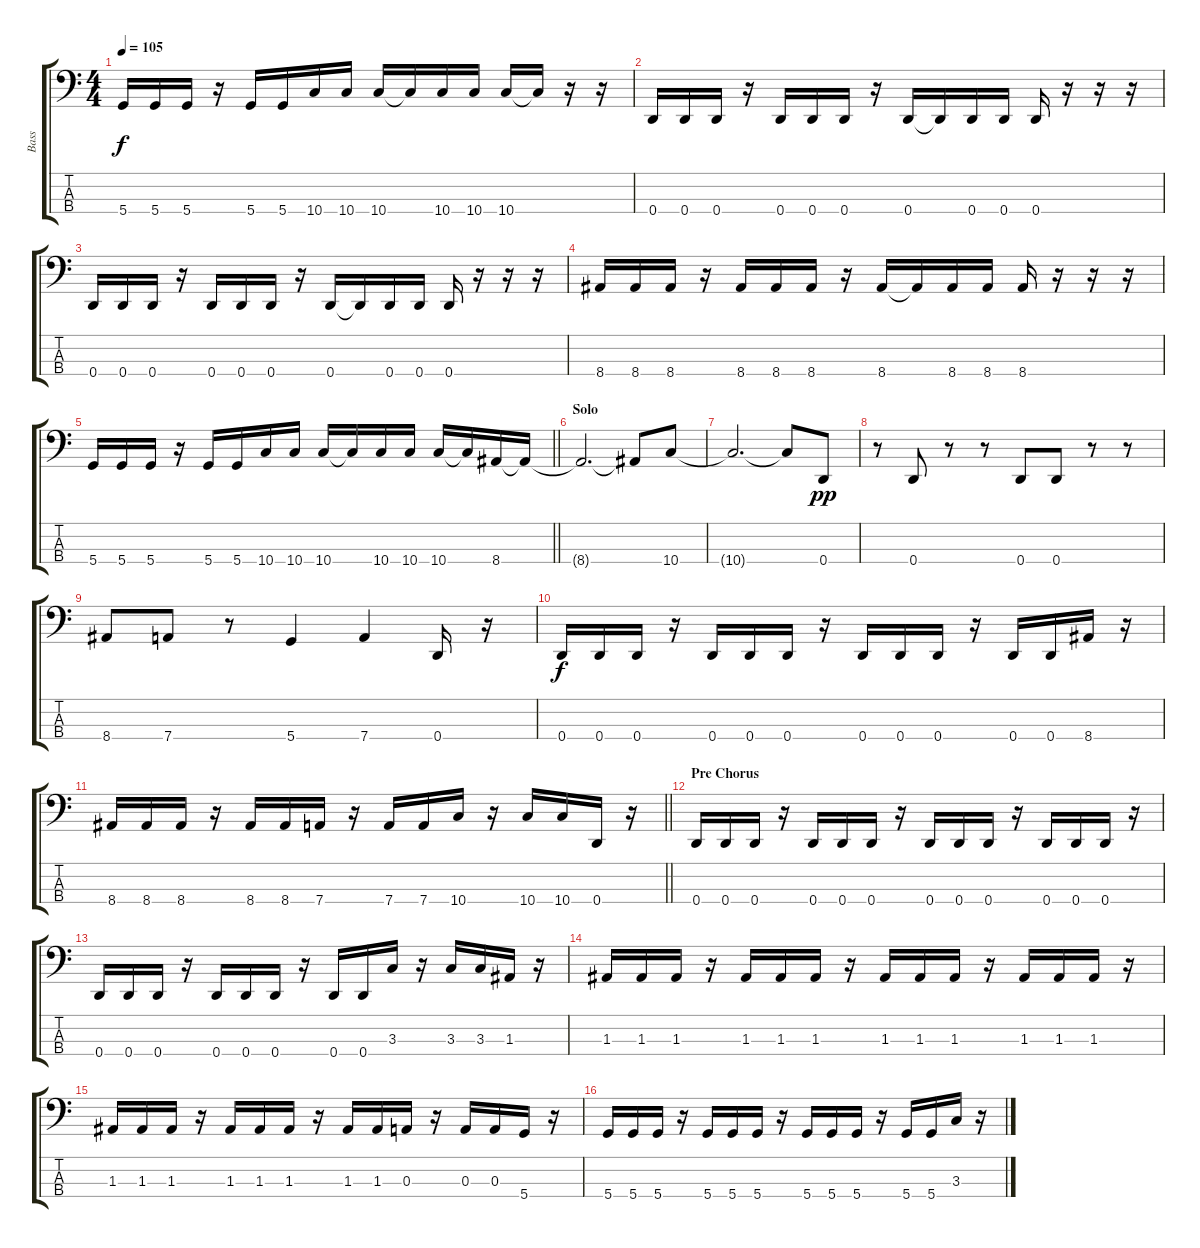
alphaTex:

\track ("Bass" "Bass") {instrument electricbassfinger}
\staff {score tabs}
\tuning (G2 D2 A1 D1) {hide}
\ts (4 4)
\tempo 105
\clef f4
\ks c
5.4.16{dy f} 5.4.16 5.4.16 r.16 5.4.16 5.4.16 10.4.16 10.4.16 10.4.16 10.4{t}.16 10.4.16 10.4.16 10.4.16 10.4{t}.16 r.16 r.16 |
0.4.16 0.4.16 0.4.16 r.16 0.4.16 0.4.16 0.4.16 r.16 0.4.16 0.4{t}.16 0.4.16 0.4.16 0.4.16 r.16 r.16 r.16 |
0.4.16 0.4.16 0.4.16 r.16 0.4.16 0.4.16 0.4.16 r.16 0.4.16 0.4{t}.16 0.4.16 0.4.16 0.4.16 r.16 r.16 r.16 |
8.4.16 8.4.16 8.4.16 r.16 8.4.16 8.4.16 8.4.16 r.16 8.4.16 8.4{t}.16 8.4.16 8.4.16 8.4.16 r.16 r.16 r.16 |
\barLineRight lightlight
5.4.16 5.4.16 5.4.16 r.16 5.4.16 5.4.16 10.4.16 10.4.16 10.4.16 10.4{t}.16 10.4.16 10.4.16 10.4.16 10.4{t}.16 8.4.16 8.4{t}.16 |
\section ("" "Solo")
8.4{t}.2{d} 8.4{t}.8 10.4.8 |
10.4{t}.2{d} 10.4{t}.8 0.4.8{dy pp} |
r.8 0.4.8 r.8 r.8 0.4.8 0.4.8 r.8 r.8 |
8.4.8 7.4.8 r.8 5.4.4 7.4.4 0.4.16 r.16 |
0.4.16{dy f} 0.4.16 0.4.16 r.16 0.4.16 0.4.16 0.4.16 r.16 0.4.16 0.4.16 0.4.16 r.16 0.4.16 0.4.16 8.4.16 r.16 |
\barLineRight lightlight
8.4.16 8.4.16 8.4.16 r.16 8.4.16 8.4.16 7.4.16 r.16 7.4.16 7.4.16 10.4.16 r.16 10.4.16 10.4.16 0.4.16 r.16 |
\section ("" "Pre Chorus")
0.4.16 0.4.16 0.4.16 r.16 0.4.16 0.4.16 0.4.16 r.16 0.4.16 0.4.16 0.4.16 r.16 0.4.16 0.4.16 0.4.16 r.16 |
0.4.16 0.4.16 0.4.16 r.16 0.4.16 0.4.16 0.4.16 r.16 0.4.16 0.4.16 3.3.16 r.16 3.3.16 3.3.16 1.3.16 r.16 |
1.3.16 1.3.16 1.3.16 r.16 1.3.16 1.3.16 1.3.16 r.16 1.3.16 1.3.16 1.3.16 r.16 1.3.16 1.3.16 1.3.16 r.16 |
1.3.16 1.3.16 1.3.16 r.16 1.3.16 1.3.16 1.3.16 r.16 1.3.16 1.3.16 0.3.16 r.16 0.3.16 0.3.16 5.4.16 r.16 |
5.4.16 5.4.16 5.4.16 r.16 5.4.16 5.4.16 5.4.16 r.16 5.4.16 5.4.16 5.4.16 r.16 5.4.16 5.4.16 3.3.16 r.16
